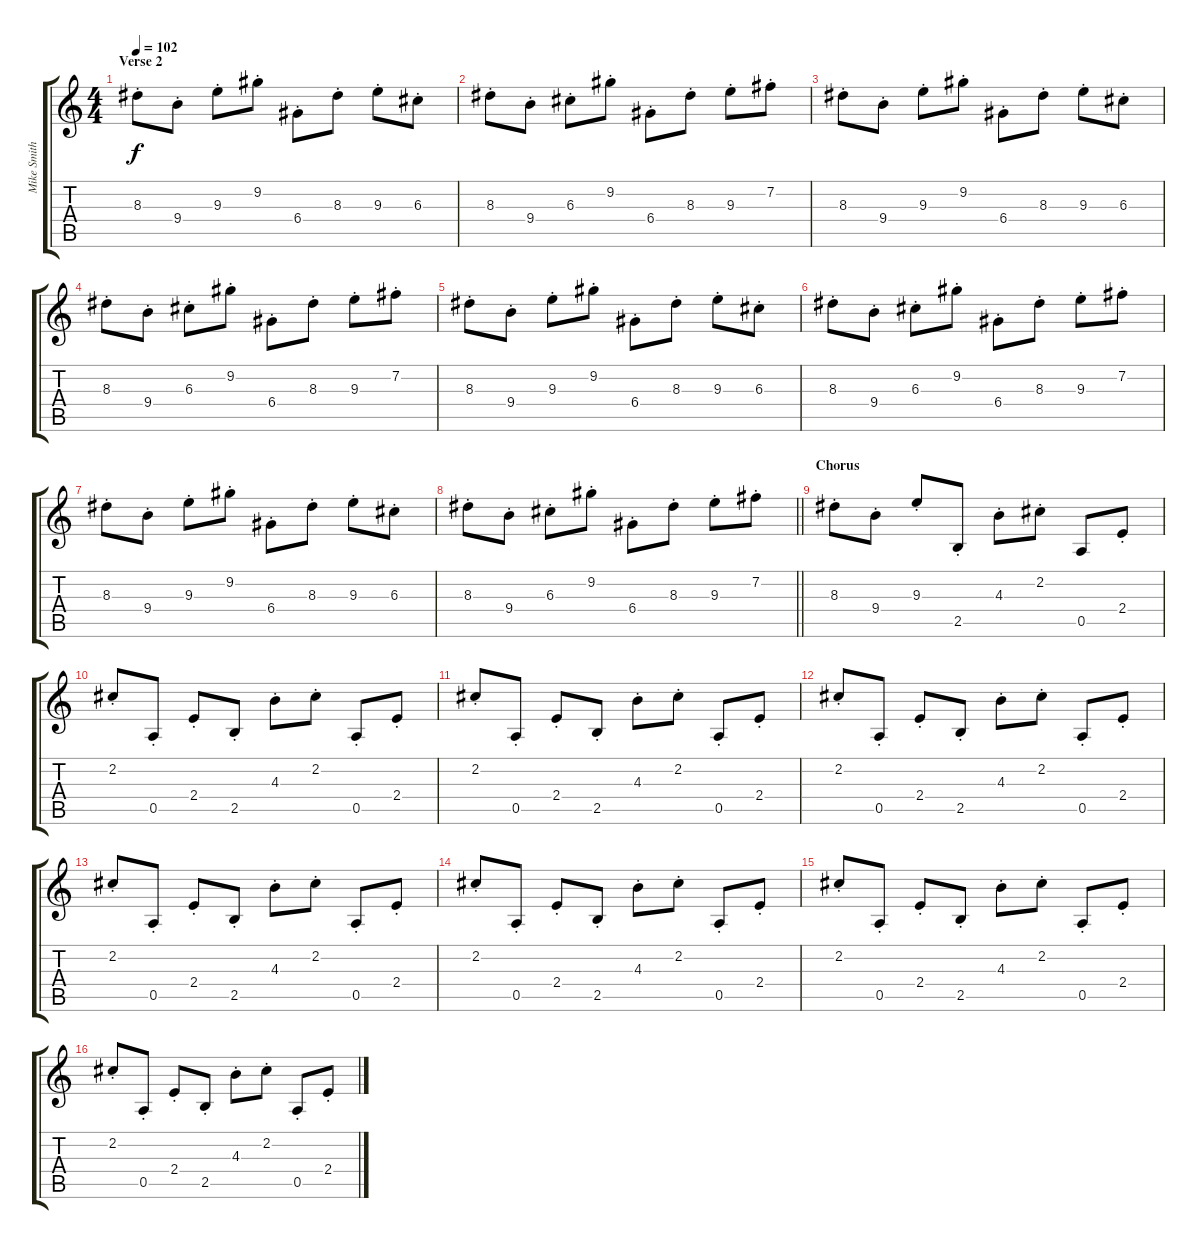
\track ("Mike Smith (Delay #2)" "Mike Smith") {instrument overdrivenguitar}
\staff {score tabs}
\tuning (E4 B3 G3 D3 A2 E2) {hide}
\ts (4 4)
\section ("" "Verse 2")
\tempo 102
\clef g2
\ks c
8.3{st}.8{dy f} 9.4{st}.8 9.3{st}.8 9.2{st}.8 6.4{st}.8 8.3{st}.8 9.3{st}.8 6.3{st}.8 |
8.3{st}.8 9.4{st}.8 6.3{st}.8 9.2{st}.8 6.4{st}.8 8.3{st}.8 9.3{st}.8 7.2{st}.8 |
8.3{st}.8 9.4{st}.8 9.3{st}.8 9.2{st}.8 6.4{st}.8 8.3{st}.8 9.3{st}.8 6.3{st}.8 |
8.3{st}.8 9.4{st}.8 6.3{st}.8 9.2{st}.8 6.4{st}.8 8.3{st}.8 9.3{st}.8 7.2{st}.8 |
8.3{st}.8 9.4{st}.8 9.3{st}.8 9.2{st}.8 6.4{st}.8 8.3{st}.8 9.3{st}.8 6.3{st}.8 |
8.3{st}.8 9.4{st}.8 6.3{st}.8 9.2{st}.8 6.4{st}.8 8.3{st}.8 9.3{st}.8 7.2{st}.8 |
8.3{st}.8 9.4{st}.8 9.3{st}.8 9.2{st}.8 6.4{st}.8 8.3{st}.8 9.3{st}.8 6.3{st}.8 |
\barLineRight lightlight
8.3{st}.8 9.4{st}.8 6.3{st}.8 9.2{st}.8 6.4{st}.8 8.3{st}.8 9.3{st}.8 7.2{st}.8 |
\section ("" "Chorus")
8.3{st}.8 9.4{st}.8 9.3{st}.8 2.5{st}.8 4.3{st}.8 2.2{st}.8 0.5.8 2.4{st}.8 |
2.2{st}.8 0.5{st}.8 2.4{st}.8 2.5{st}.8 4.3{st}.8 2.2{st}.8 0.5{st}.8 2.4{st}.8 |
2.2{st}.8 0.5{st}.8 2.4{st}.8 2.5{st}.8 4.3{st}.8 2.2{st}.8 0.5{st}.8 2.4{st}.8 |
2.2{st}.8 0.5{st}.8 2.4{st}.8 2.5{st}.8 4.3{st}.8 2.2{st}.8 0.5{st}.8 2.4{st}.8 |
2.2{st}.8 0.5{st}.8 2.4{st}.8 2.5{st}.8 4.3{st}.8 2.2{st}.8 0.5{st}.8 2.4{st}.8 |
2.2{st}.8 0.5{st}.8 2.4{st}.8 2.5{st}.8 4.3{st}.8 2.2{st}.8 0.5{st}.8 2.4{st}.8 |
2.2{st}.8 0.5{st}.8 2.4{st}.8 2.5{st}.8 4.3{st}.8 2.2{st}.8 0.5{st}.8 2.4{st}.8 |
2.2{st}.8 0.5{st}.8 2.4{st}.8 2.5{st}.8 4.3{st}.8 2.2{st}.8 0.5{st}.8 2.4{st}.8
